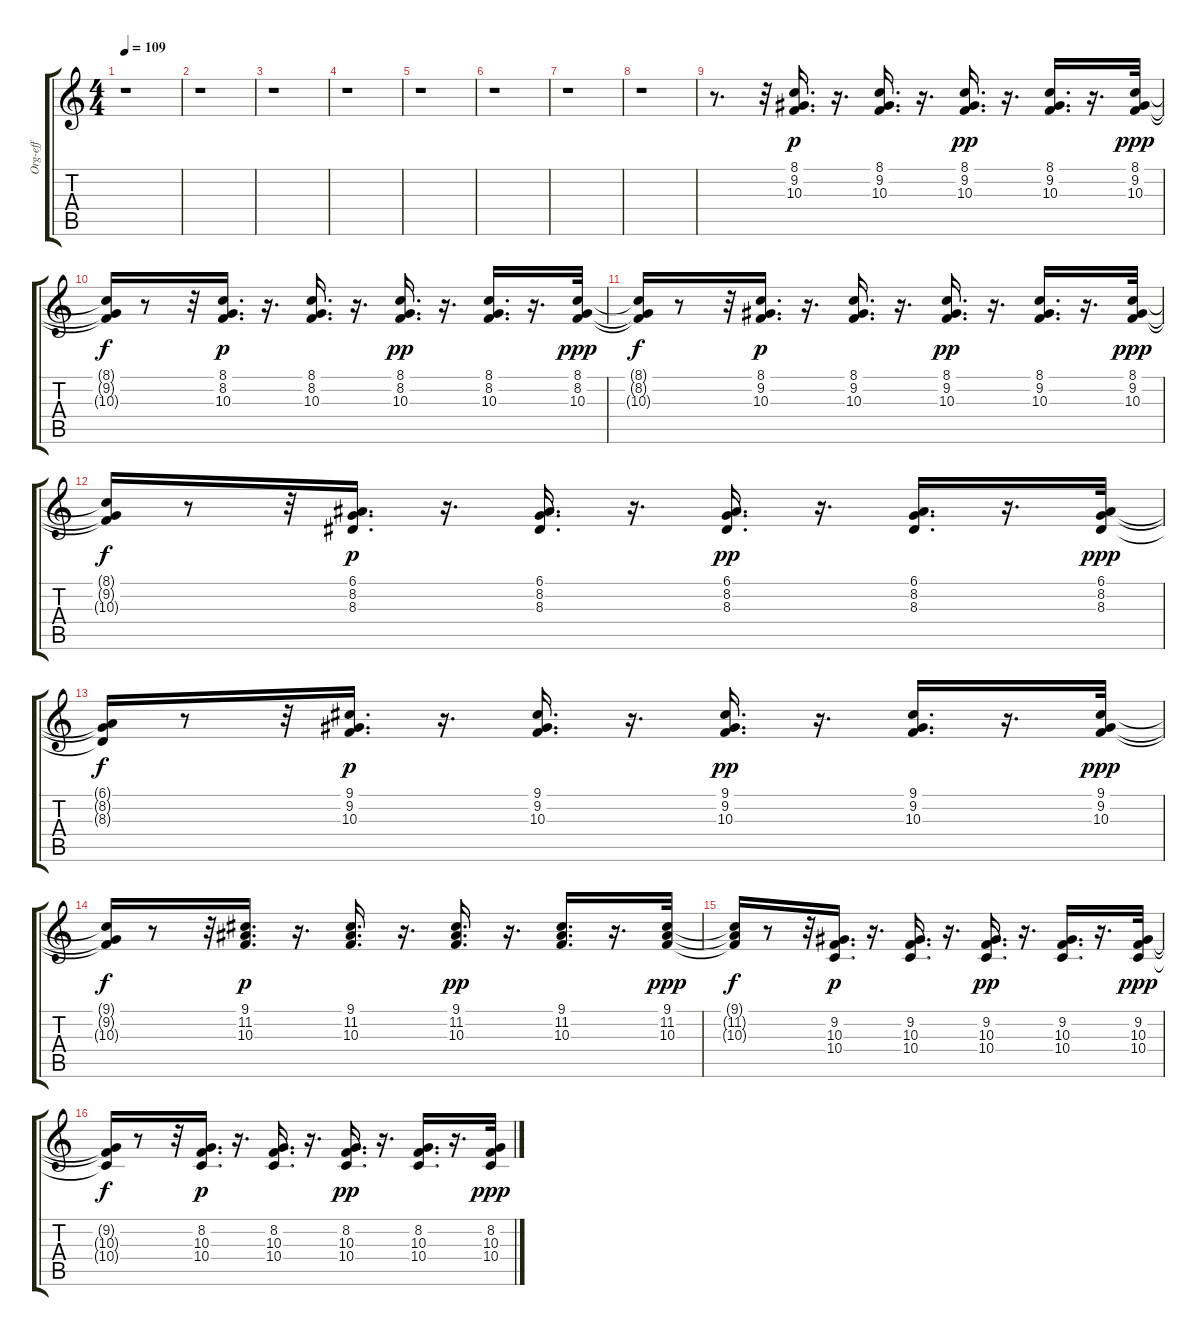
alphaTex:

\track ("Org-eff" "Org-eff") {instrument lead8bassandlead}
\staff {score tabs}
\tuning (E4 B3 G3 D3 A2 E2) {hide}
\ts (4 4)
\tempo 109
\clef g2
\ks c
r.1{dy f} |
r.1 |
r.1 |
r.1 |
r.1 |
r.1 |
r.1 |
r.1 |
r.8{d} r.32 (8.1 9.2 10.3).16{d dy p balance 2} r.16{d} (8.1 9.2 10.3).16{d} r.16{d} (8.1 9.2 10.3).16{d dy pp} r.16{d} (8.1 9.2 10.3).16{d} r.16{d} (8.1 9.2 10.3).32{dy ppp} |
(8.1{t} 9.2{t} 10.3{t}).16{dy f} r.8 r.32 (8.1 8.2 10.3).16{d dy p} r.16{d} (8.1 8.2 10.3).16{d} r.16{d} (8.1 8.2 10.3).16{d dy pp} r.16{d} (8.1 8.2 10.3).16{d} r.16{d} (8.1 8.2 10.3).32{dy ppp} |
(8.1{t} 8.2{t} 10.3{t}).16{dy f} r.8 r.32 (8.1 9.2 10.3).16{d dy p} r.16{d} (8.1 9.2 10.3).16{d} r.16{d} (8.1 9.2 10.3).16{d dy pp} r.16{d} (8.1 9.2 10.3).16{d} r.16{d} (8.1 9.2 10.3).32{dy ppp} |
(8.1{t} 9.2{t} 10.3{t}).16{dy f} r.8 r.32 (6.1 8.2 8.3).16{d dy p} r.16{d} (6.1 8.2 8.3).16{d} r.16{d} (6.1 8.2 8.3).16{d dy pp} r.16{d} (6.1 8.2 8.3).16{d} r.16{d} (6.1 8.2 8.3).32{dy ppp} |
(6.1{t} 8.2{t} 8.3{t}).16{dy f} r.8 r.32 (9.1 9.2 10.3).16{d dy p} r.16{d} (9.1 9.2 10.3).16{d} r.16{d} (9.1 9.2 10.3).16{d dy pp} r.16{d} (9.1 9.2 10.3).16{d} r.16{d} (9.1 9.2 10.3).32{dy ppp} |
(9.1{t} 9.2{t} 10.3{t}).16{dy f} r.8 r.32 (9.1 11.2 10.3).16{d dy p} r.16{d} (9.1 11.2 10.3).16{d} r.16{d} (9.1 11.2 10.3).16{d dy pp} r.16{d} (9.1 11.2 10.3).16{d} r.16{d} (9.1 11.2 10.3).32{dy ppp} |
(9.1{t} 11.2{t} 10.3{t}).16{dy f} r.8 r.32 (9.2 10.3 10.4).16{d dy p} r.16{d} (9.2 10.3 10.4).16{d} r.16{d} (9.2 10.3 10.4).16{d dy pp} r.16{d} (9.2 10.3 10.4).16{d} r.16{d} (9.2 10.3 10.4).32{dy ppp} |
(9.2{t} 10.3{t} 10.4{t}).16{dy f} r.8 r.32 (8.2 10.3 10.4).16{d dy p} r.16{d} (8.2 10.3 10.4).16{d} r.16{d} (8.2 10.3 10.4).16{d dy pp} r.16{d} (8.2 10.3 10.4).16{d} r.16{d} (8.2 10.3 10.4).32{dy ppp balance 13}
